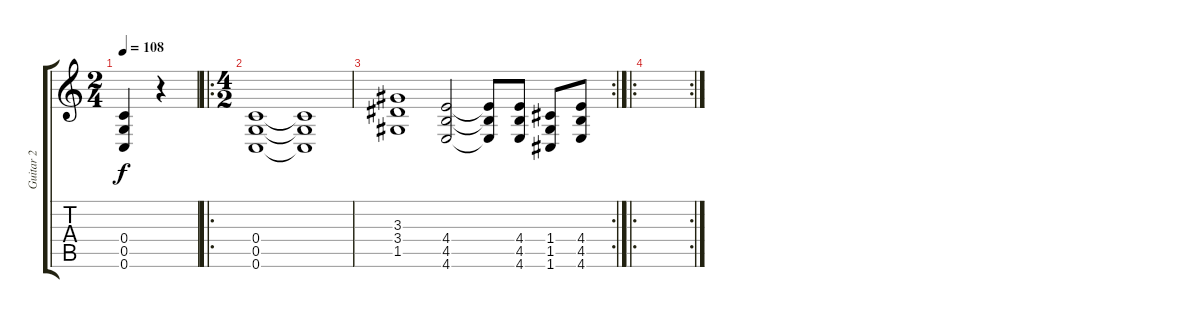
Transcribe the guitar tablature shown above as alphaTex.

\track ("Guitar 2" "Guitar 2") {instrument distortionguitar}
\staff {score tabs}
\tuning (D4 A3 F3 C3 G2 C2) {hide}
\ts (2 4)
\tempo 108
\clef g2
\ks c
(0.4 0.5 0.6).4{dy f} r.4 |
\ro
\ts (4 2)
(0.4 0.5 0.6).1 (0.4{t} 0.5{t} 0.6{t}).1 |
\rc 2
(3.3 3.4 1.5).1 (4.4 4.5 4.6).2 (4.4{t} 4.5{t} 4.6{t}).8 (4.4 4.5 4.6).8 (1.4 1.5 1.6).8 (4.4 4.5 4.6).8 |
\ro
\rc 2
